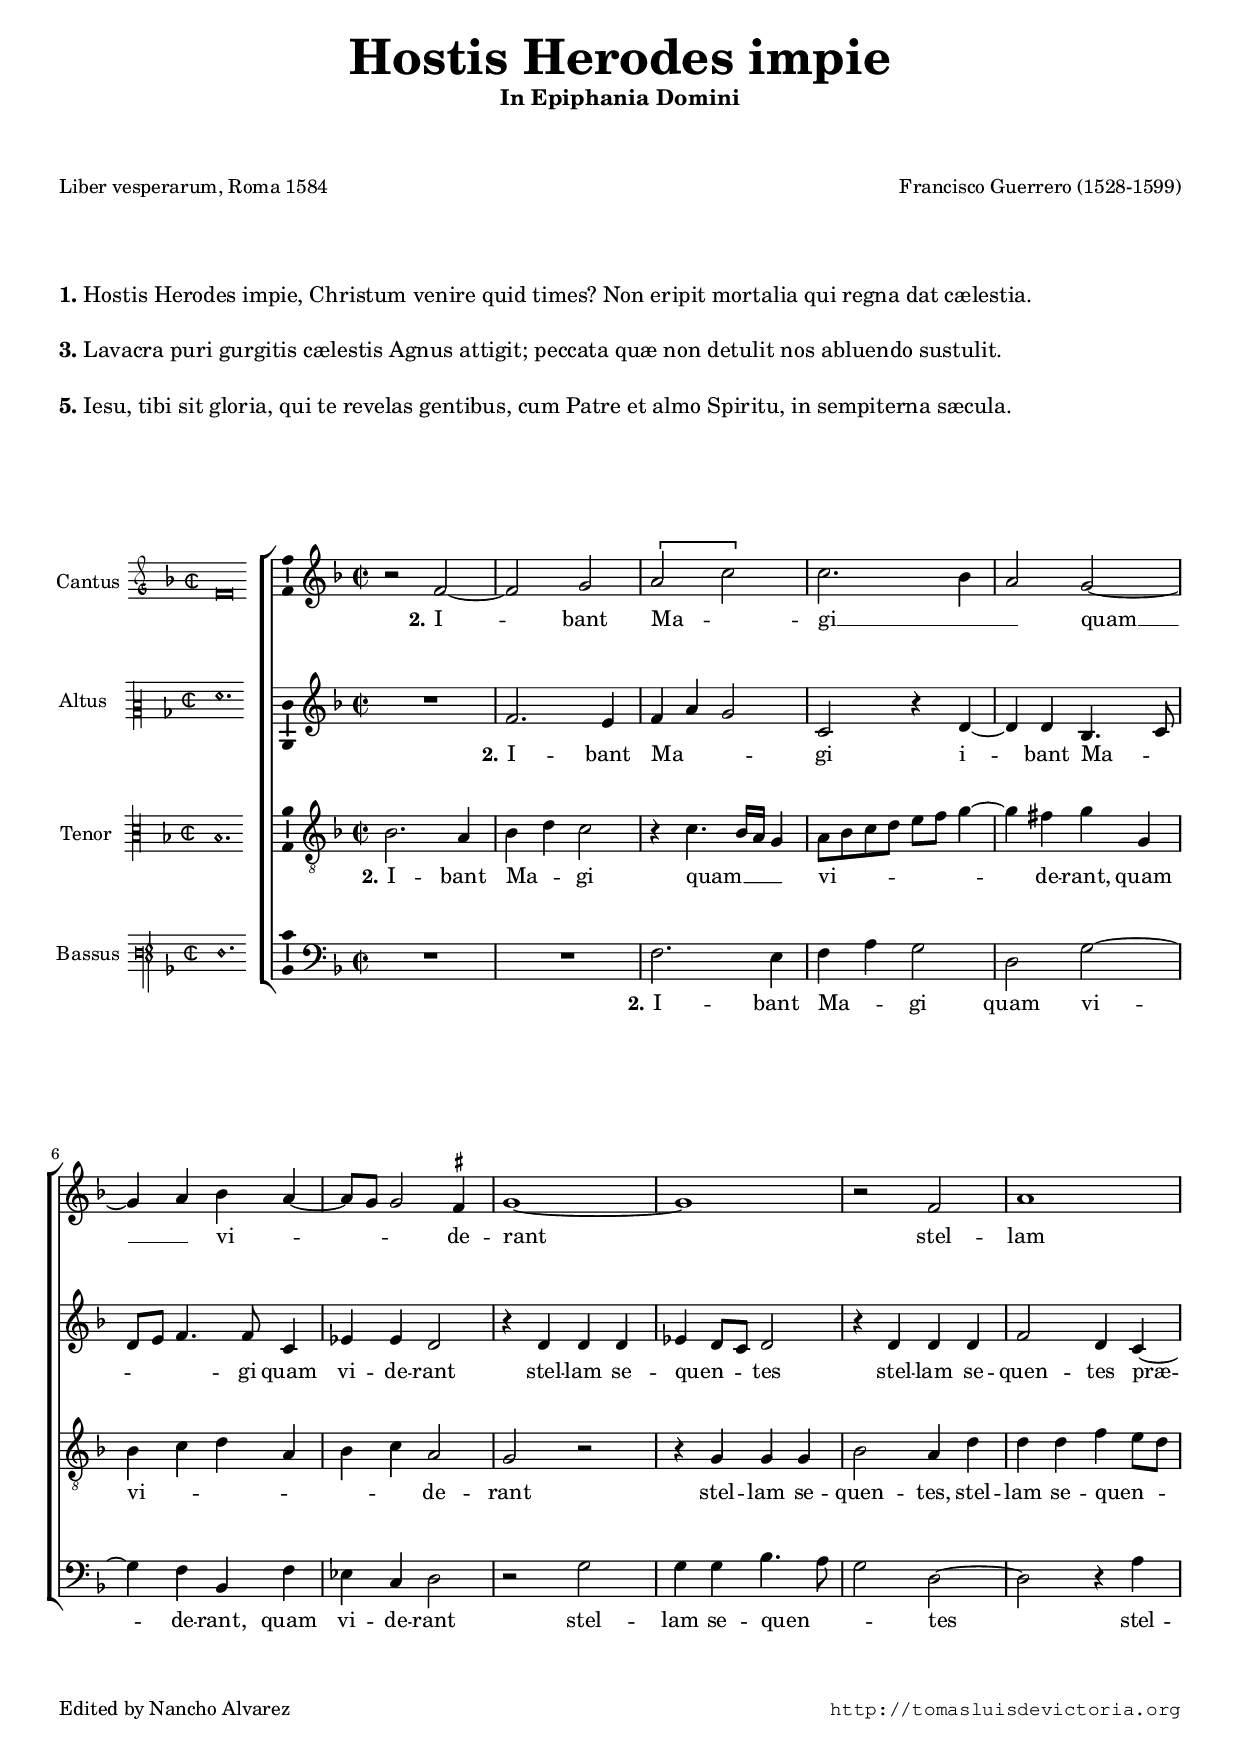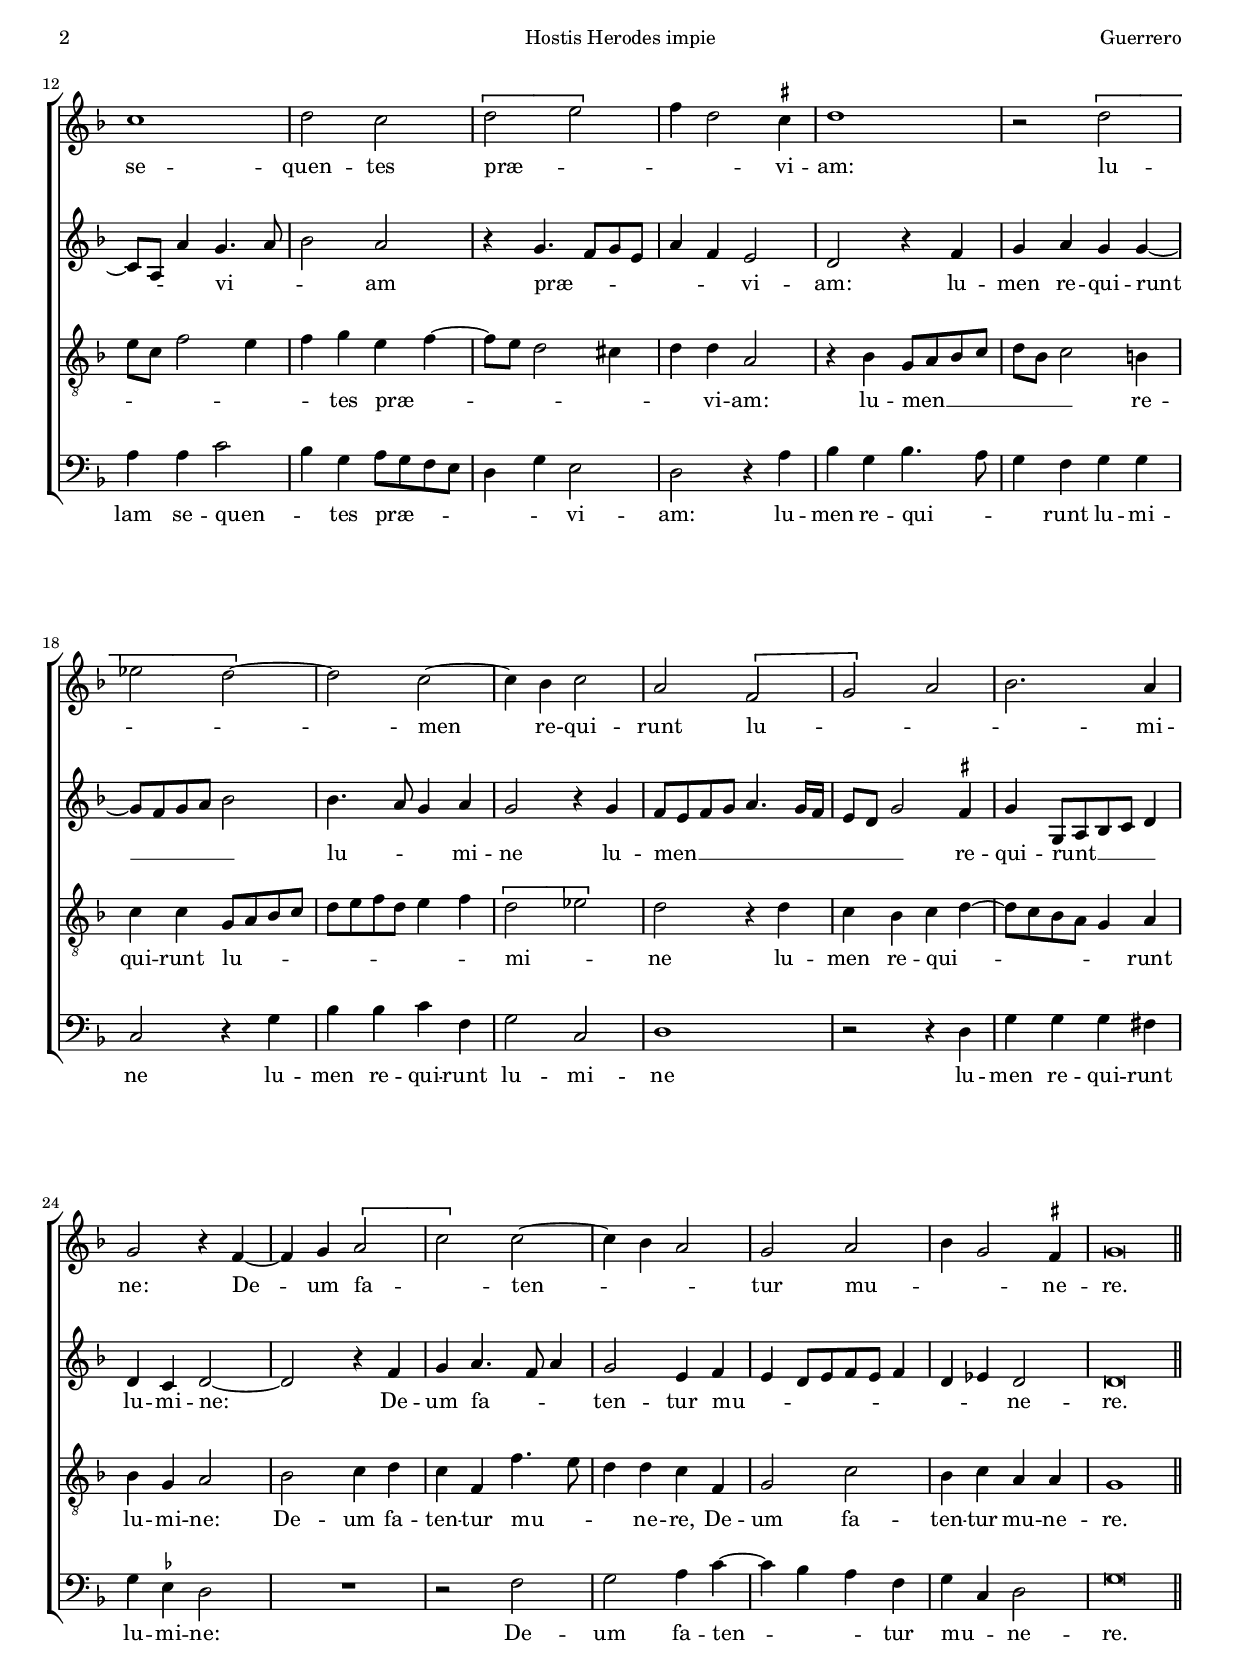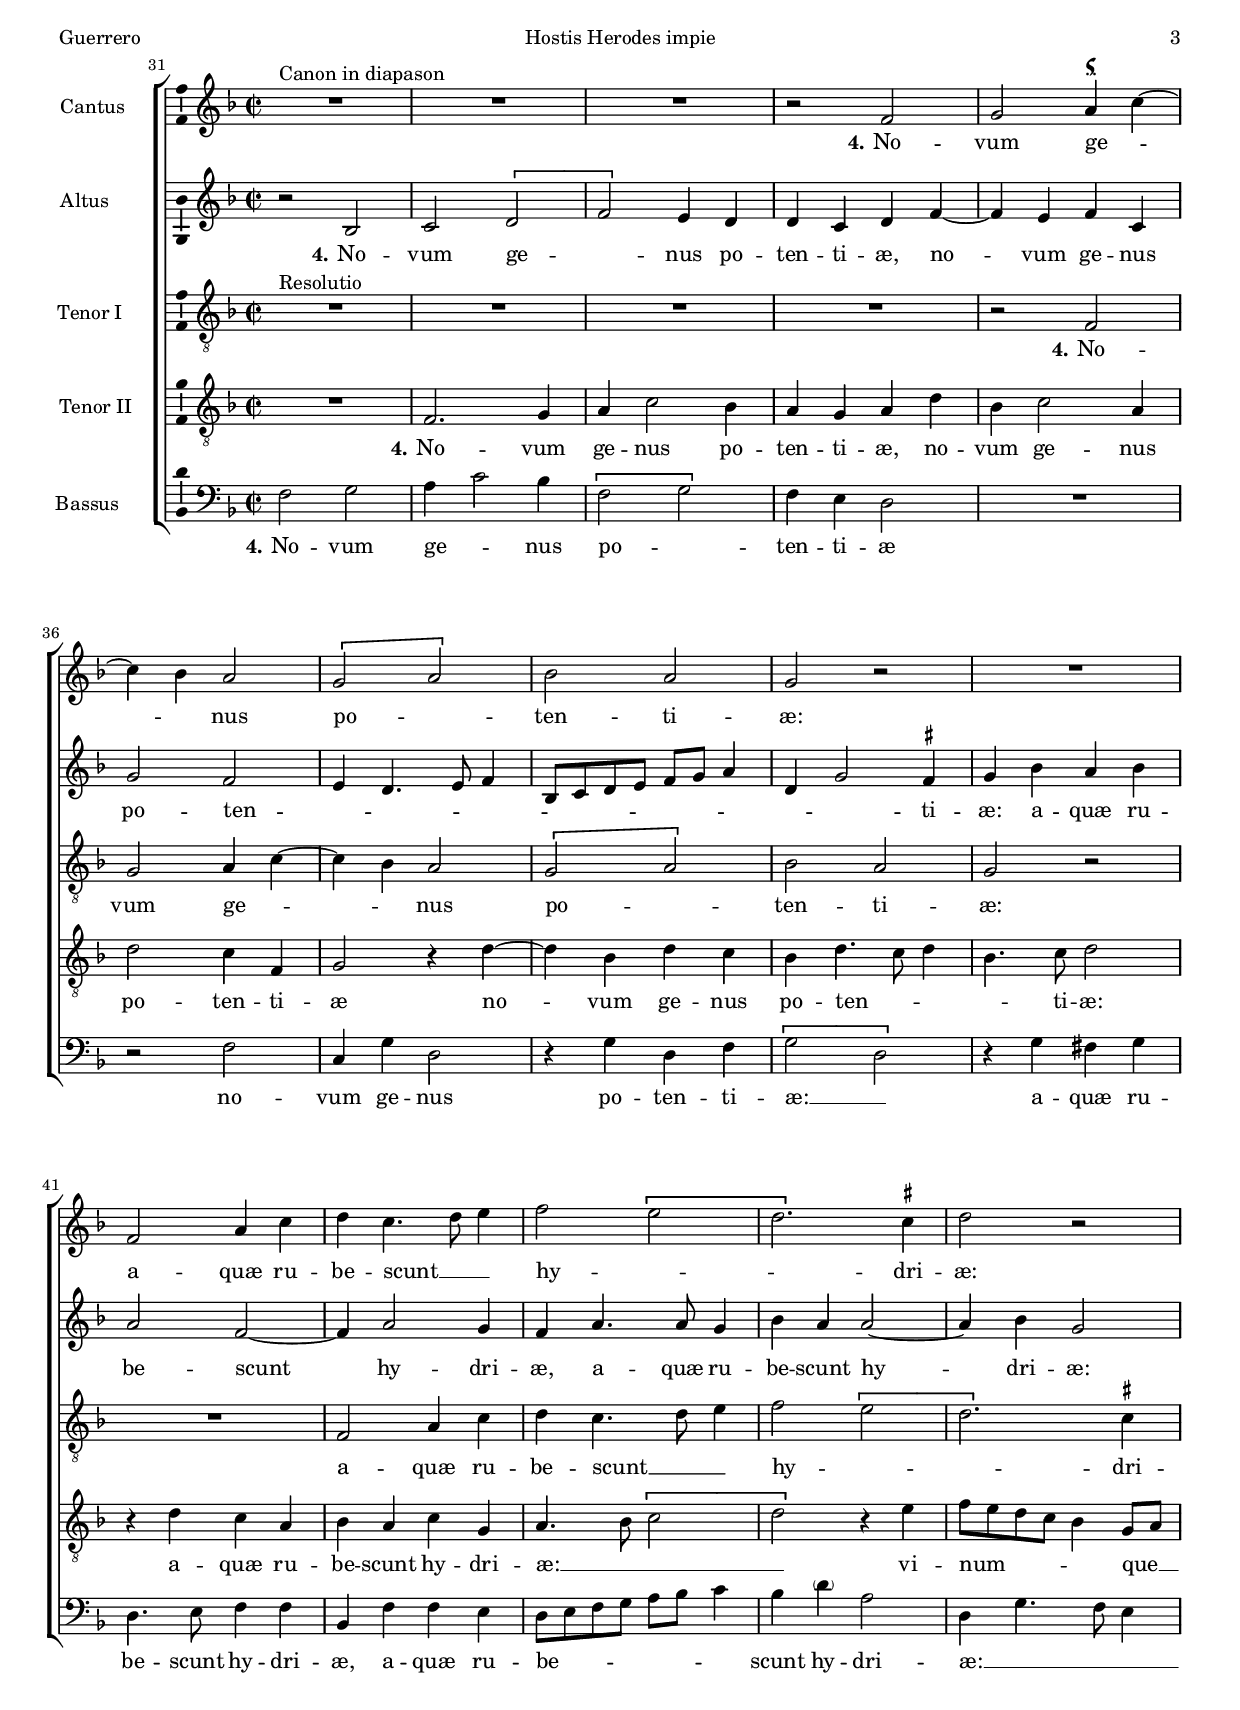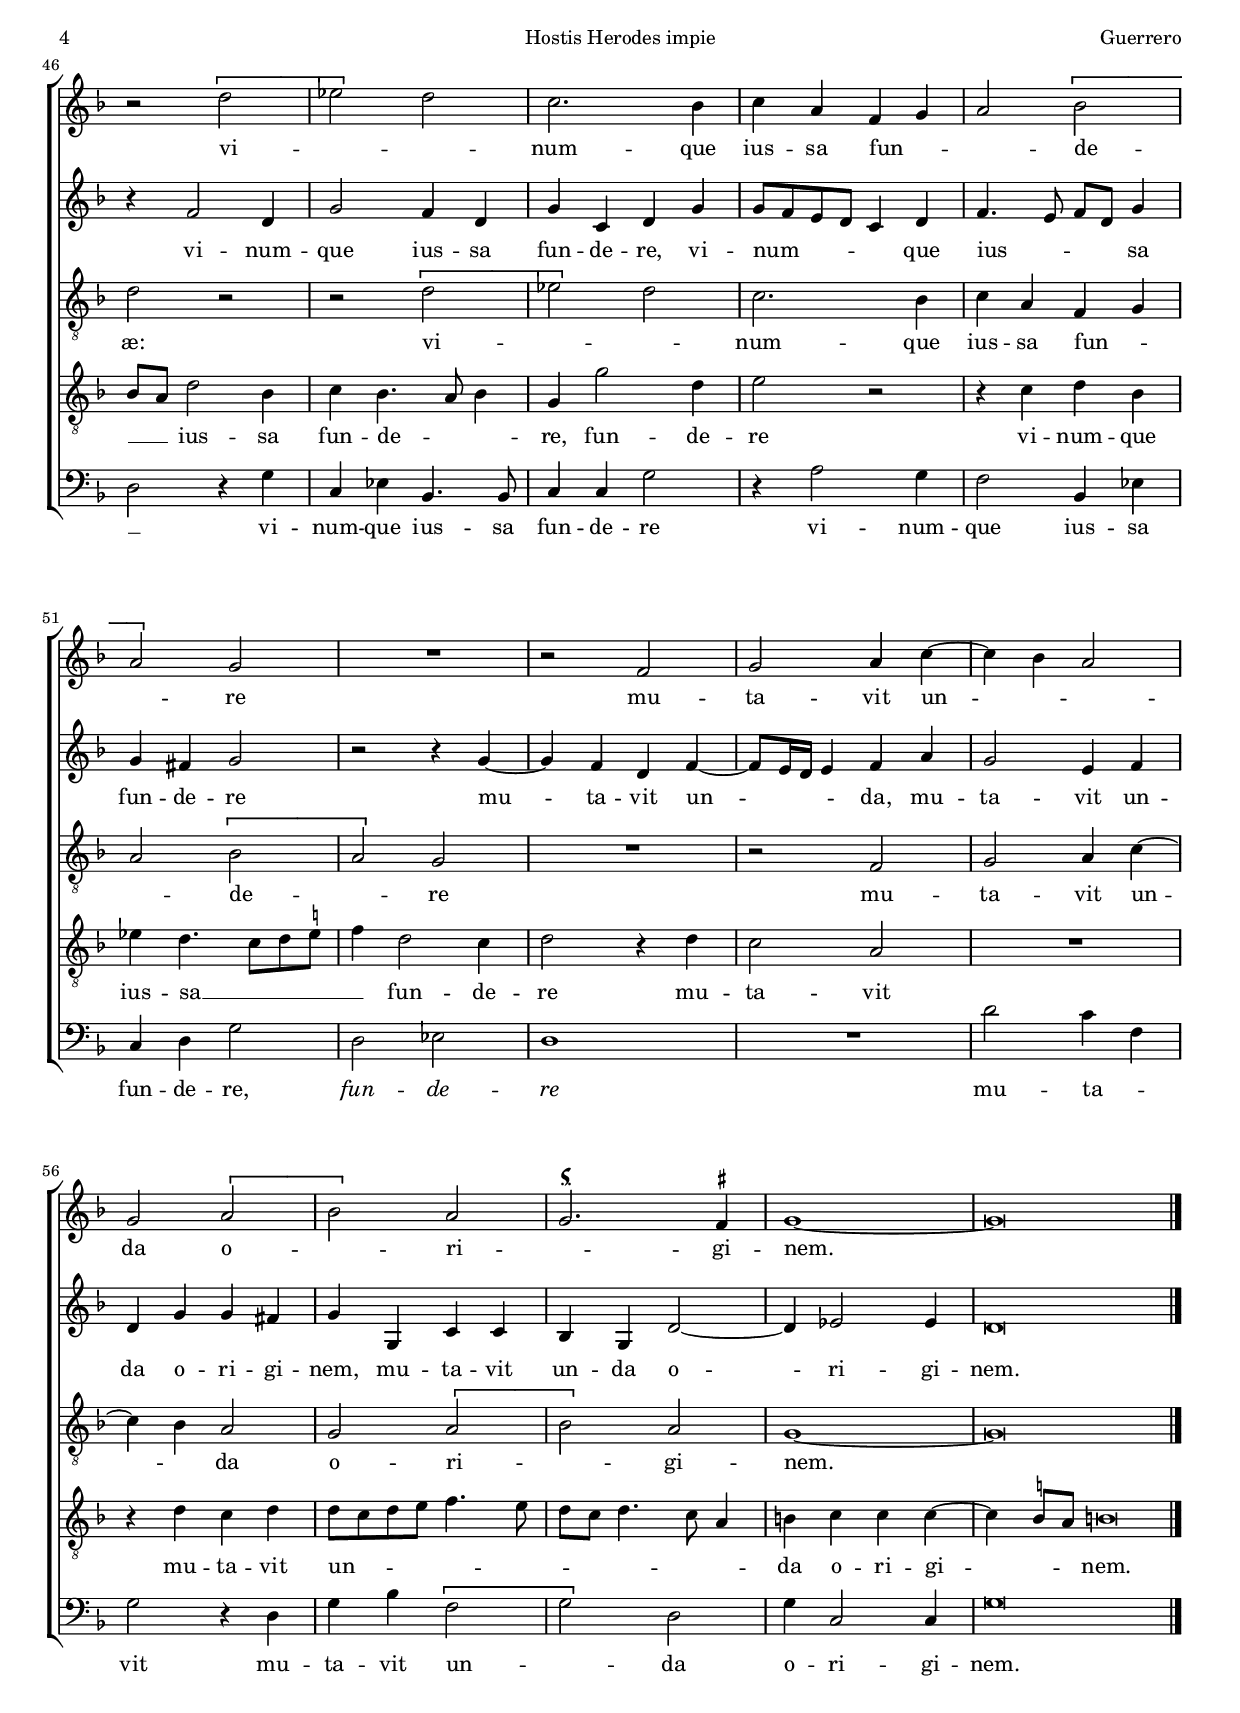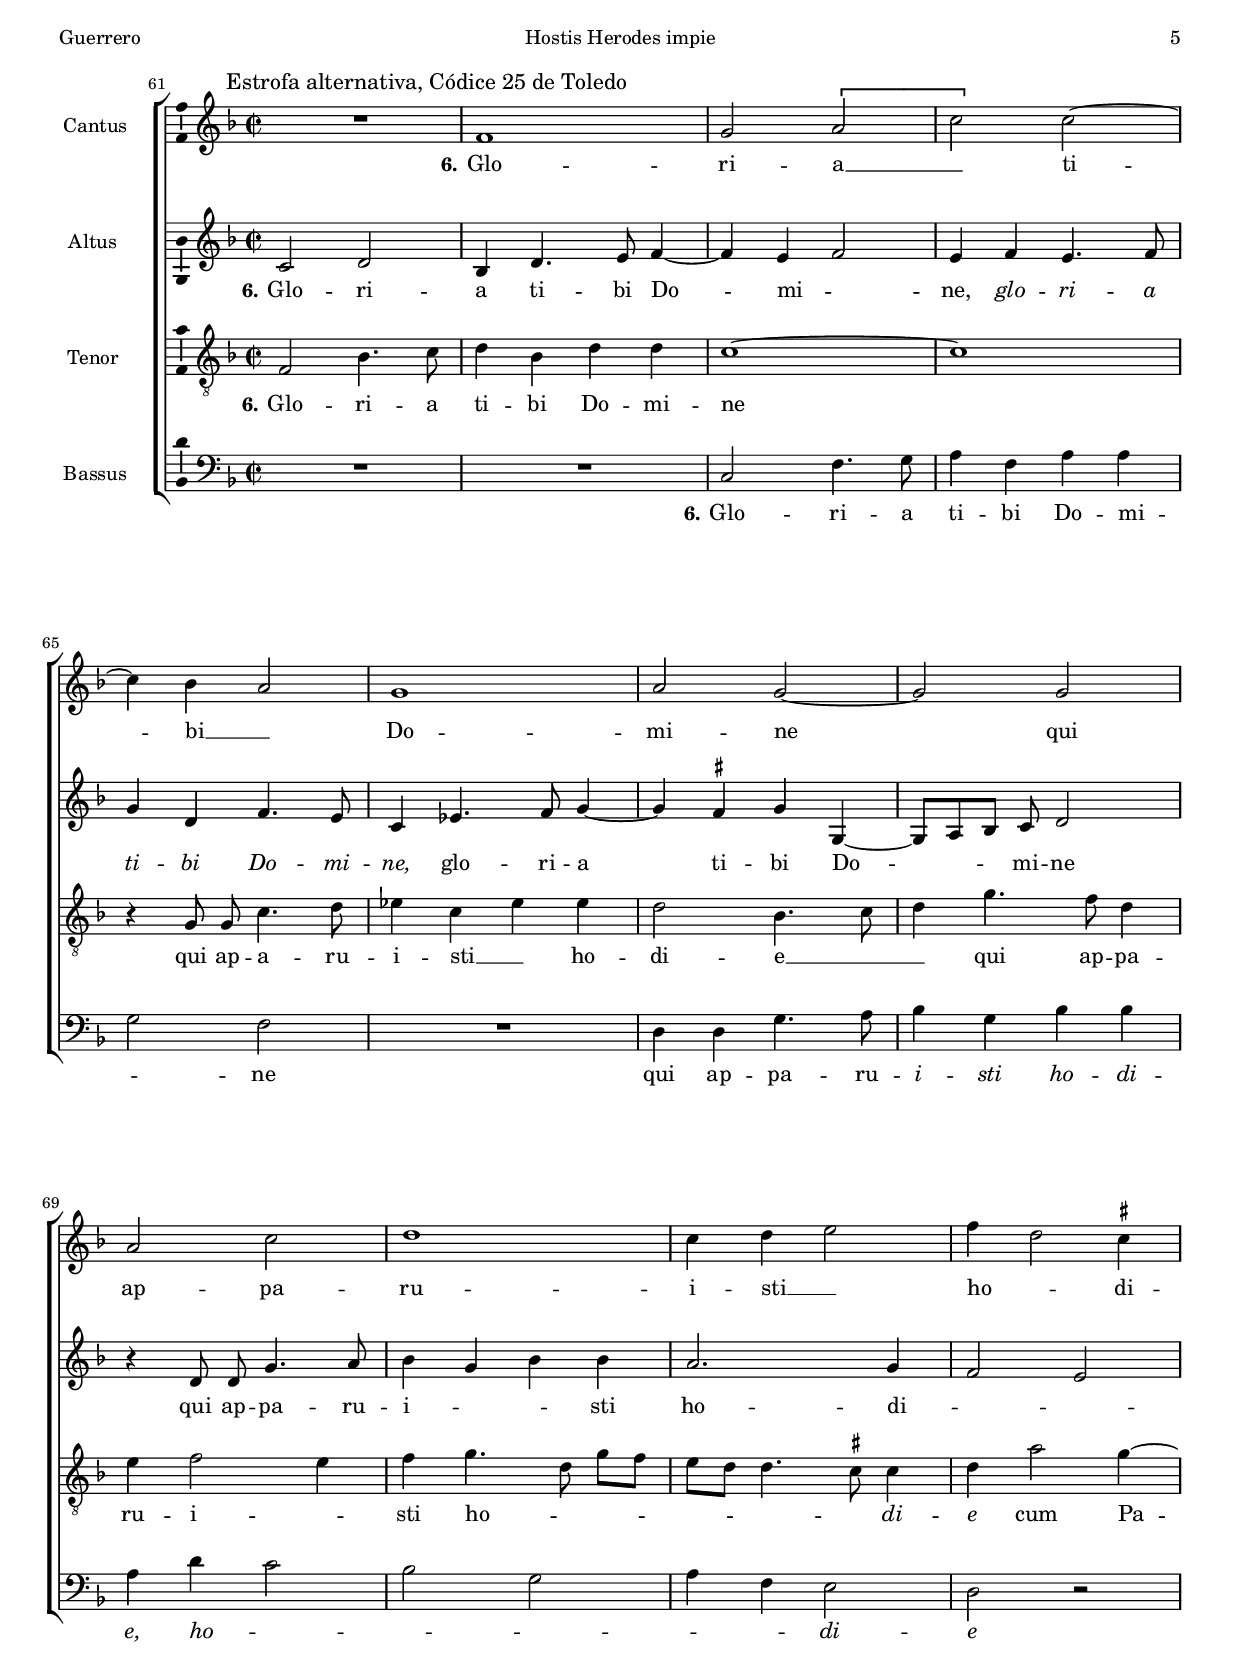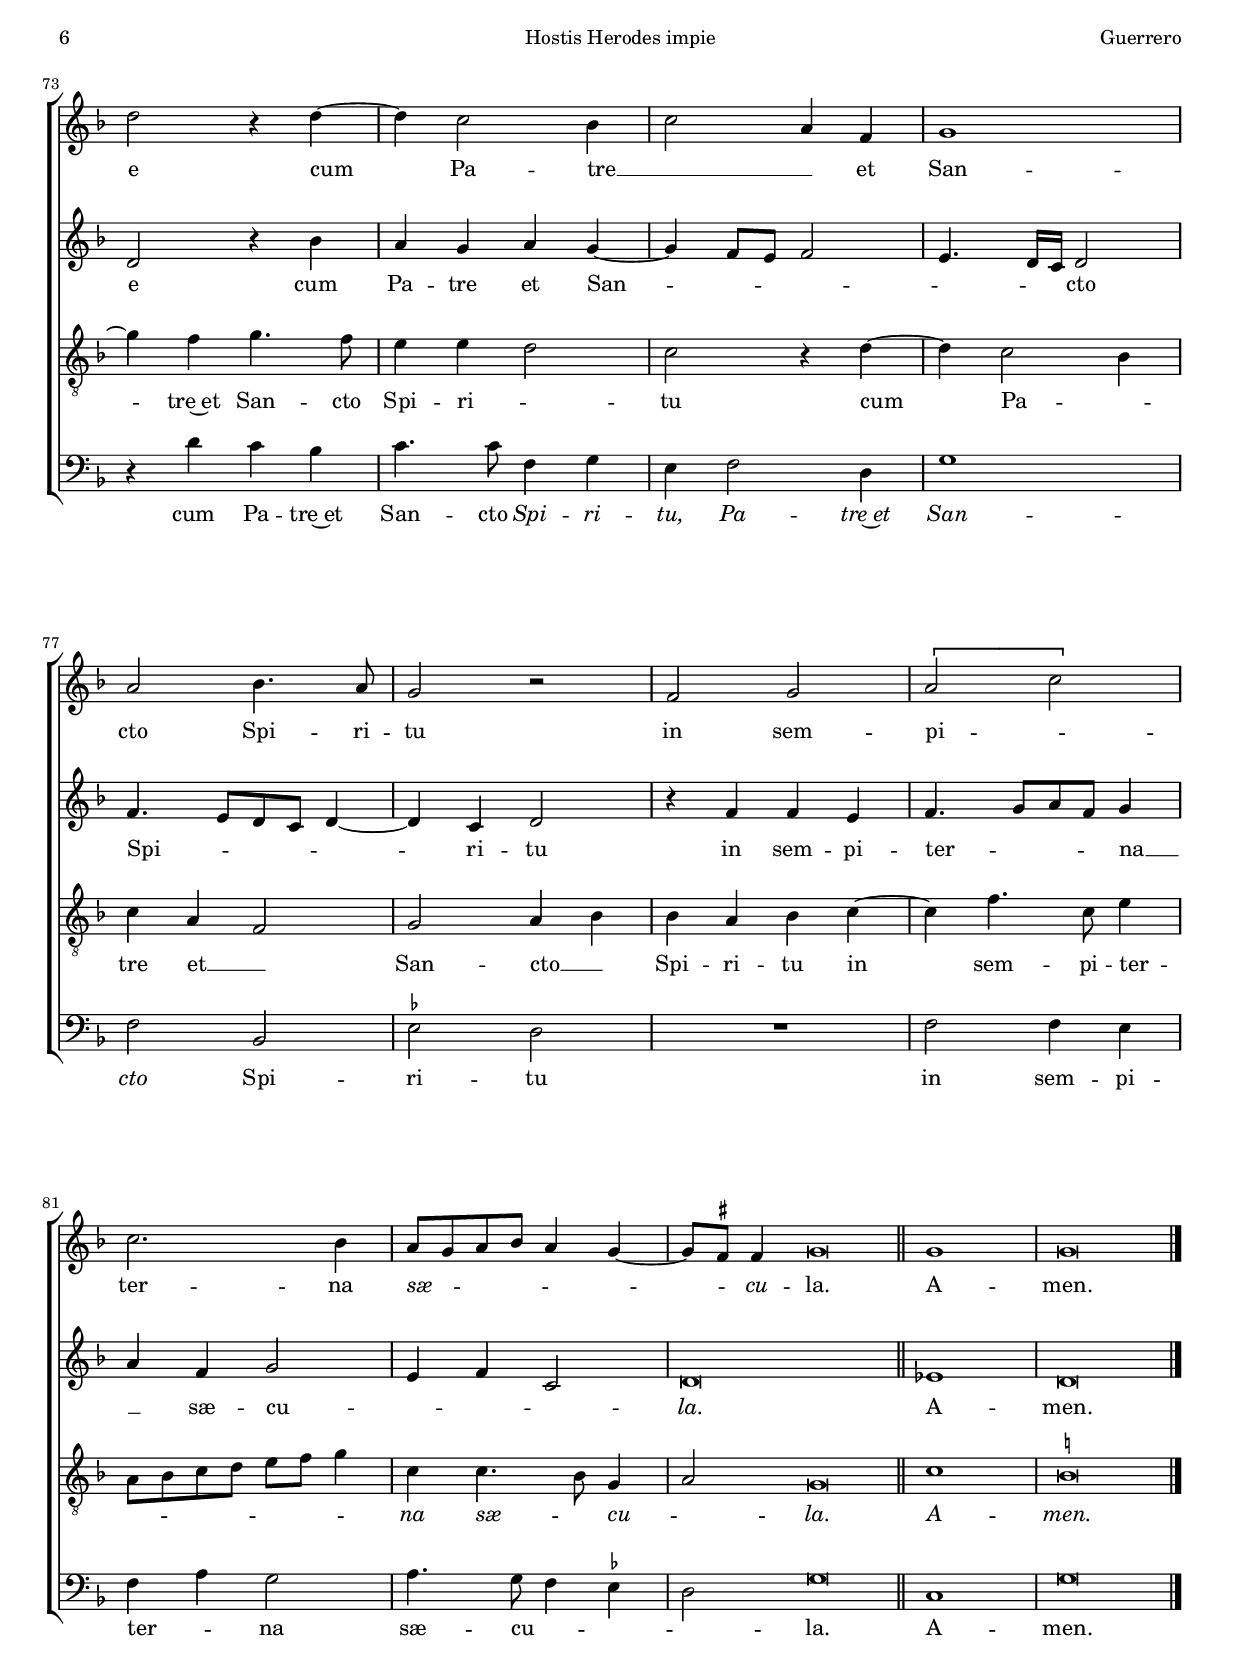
\version "2.18.0"

#(set-default-paper-size "a4")
#(set-global-staff-size 17.0)
#(ly:set-option 'point-and-click #f)
%mobile -s15.0 -i3.0

italicas=\override LyricText.font-shape = #'italic
rectas=\override LyricText.font-shape = #'upright
ss=\once \set suggestAccidentals = ##t
incipitwidth = 20
mtempo={\tempo 4 = 100}
mtempob={\tempo 4 = 50}


htitle="Hostis Herodes impie"
hcomposer="Guerrero"

\header {
	title=\markup{\fontsize #4 "Hostis Herodes impie"}
	subtitle="In Epiphania Domini"
	subsubtitle=\markup{\null \vspace #2 }
	composer="Francisco Guerrero (1528-1599)"
        pdfauthor=\composer
	poet=\markup{"Liber vesperarum, Roma 1584"}
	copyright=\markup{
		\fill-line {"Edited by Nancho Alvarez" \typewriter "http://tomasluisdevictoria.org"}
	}
%	tagline=""
}
%tablet \markup{\null \vspace #5 }
\markup{\null \vspace #3 }
\markup{\larger
\line{\bold "1." "Hostis Herodes impie, Christum venire quid times? Non eripit mortalia qui regna dat cælestia."}} 
\markup{\null \vspace #1 }
\markup{\larger
\line{\bold "3." "Lavacra puri gurgitis cælestis Agnus attigit; peccata quæ non detulit nos abluendo sustulit."}}
\markup{\null \vspace #1 }
\markup{\larger
\line{\bold "5." "Iesu, tibi sit gloria, qui te revelas gentibus, cum Patre et almo Spiritu, in sempiterna sæcula."}}
\markup{\null \vspace #1 }

%tablet \pageBreak

global={\key f \major \time 2/2 \skip 1*30 \bar "||" }

cantus=\relative c'{
	r2 f ~
	f g 
	\[a c\]
	c2. bes4
	a2 g ~
	g4 a bes a ~
	a8 g g2 \ss fis4
	g1 ~
	g
	r2 f
	a1
	c
	d2 c
	\[d2 e\]
	f4 d2 \ss cis4
	d1
	r2 \[d 
	ees d ~ \]
	d c ~
	c4 bes c2
	a
	\[f
	g\] a
	bes2. a4
	g2 r4 f ~
	f g \[a2
	c\] c ~
	c4 bes a2
	g a
	bes4 g2 \ss fis4
	g\breve*1/2
}

altus=\relative c'{
	R1
	f2. e4
	f a g2
	c,2 r4 d ~
	d d bes4. c8
	d e f4. f8 c4
	ees4 ees d2
	r4 d d d
	ees d8 c d2
	r4 d d d
	f2 d4 c ~
	c8 a a'4 g4. a8 
	bes2 a
	r4 g4. f8 g e
	a4 f e2
	d r4 f
	g a g g ~
	g8 f g a bes2
	bes4. a8 g4 a
	g2 r4 g
	f8 e f g a4. g16 f
	e8 d g2 \ss fis4
	g4 g,8[ a bes c] d4
	d c d2 ~
	d r4 f 
	g a4. f8 a4
	g2 e4 f
	e d8[ e f e] f4 
	d ees d2
	d\breve*1/2
}

tenor=\relative c'{
	bes2. a4
	bes d c2
	r4 c4. bes16 a g4
	a8 bes c d e f g4 ~
	g fis g g,
	bes c d a
	bes c a2
	g r
	r4 g g g
	bes2 a4 d
	d d f e8 d e c f2 e4
	f g e f ~
	f8 e d2 cis4
	d d a2
	r4 bes g8 a bes c
	d bes c2 b4
	c c g8 a bes c
	d e f d e4 f
	\[d2 ees\]
	d r4 d
	c bes c d ~
	d8 c bes a g4 a
	bes g a2
	bes c4 d 
	c f, f'4. e8
	d4 d c f,
	g2 c
	bes4 c a a
	g1
}

bassus=\relative c{
	R1*2
	f2. e4
	f4 a g2
	d g ~
	g4 f bes, f'
	ees4 c d2
	r g
	g4 g bes4. a8
	g2 d ~
	d r4 a'
	a a c2
	bes4 g a8 g f e
	d4 g e2
	d r4 a'
	bes g bes4. a8
	g4 f g g
	c,2 r4 g'
	bes bes c f,
	g2 c,
	d1
	r2 r4 d
	g g g fis
	g \ss ees d2
	R1
	r2 f
	g2 a4 c ~
	c bes a f
	g c, d2
	g\breve*1/2
}

textocantus=\lyricmode{
\set stanza = "2."
I -- bant Ma -- _ gi __ _ _ quam __ _ vi -- _ _ _ de -- rant
stel -- lam se -- quen -- tes præ -- _ _ _ vi -- am:
lu -- _ _ men re -- qui -- runt lu -- _ _ _ mi -- ne:
De -- um fa -- _ ten -- _ _ tur mu -- _ _ ne -- re.
}

textoaltus=\lyricmode{
\set stanza = "2."
I -- bant Ma -- _ _ gi
i -- bant Ma -- _ _ _ _ gi quam vi -- de -- rant
stel -- lam se -- quen -- _ _ tes
stel -- lam se -- quen -- tes præ -- _ _ vi -- _ _ am
præ -- _ _ _ _ _ vi -- am:
lu -- men re -- qui -- runt __ _ _ _ _ lu -- _ _ mi -- ne
lu -- men __ _ _ _ _ _ _ _ _ _ re -- qui -- runt __ _ _ _ _ lu -- mi -- ne:
De -- um fa -- _ _ ten -- tur mu -- _ _ _ _ _ _ _ _ ne -- re.
}

textotenor=\lyricmode{
\set stanza = "2."
I -- bant Ma -- _ gi quam __ _ _ _ vi -- _ _ _ _ _ _ de -- rant,
quam vi -- _ _ _ _ _ de -- rant
stel -- lam se -- quen -- tes,
stel -- lam se -- quen -- _ _ _ _ _ _ _ tes præ -- _ _ _ _ _ vi -- am:
lu -- men __ _ _ _ _ _ _ re -- qui -- runt lu -- _ _ _ _ _ _ _ _ _ mi -- _ ne
lu -- men re -- qui -- _ _ _ _ _ runt lu -- mi -- ne:
De -- um fa -- ten -- tur mu -- _ _ ne -- re,
De -- um fa -- ten -- tur mu -- ne -- re.
}

textobassus=\lyricmode{
\set stanza = "2."
I -- bant Ma -- _ gi quam vi -- de -- rant,
quam vi -- de -- rant
stel -- lam se -- quen -- _ _ tes
stel -- lam se -- quen -- _ tes præ -- _ _ _ _ _ vi -- am:
lu -- men re -- qui -- _ _ runt lu -- mi -- ne
lu -- men re -- qui -- runt lu -- mi -- ne
lu -- men re -- qui -- runt lu -- mi -- ne:
De -- um fa -- ten -- _ _ tur mu -- _ ne -- re.
}

incipitcantus=\markup{
	\score{
		{ 
		\set Staff.instrumentName="Cantus "
		\override NoteHead.style = #'neomensural
		\override Rest.style = #'neomensural
		\override Staff.TimeSignature.style = #'neomensural
		\cadenzaOn 
		\clef "petrucci-g"
		\key f \major
		\time 2/2
		f'\breve
		} 
	\layout {
		\context {\Voice
			\remove Ligature_bracket_engraver
			\consists Mensural_ligature_engraver
		}
		line-width=\incipitwidth
		indent = 0
	}
	}
}

incipitaltus=\markup{
	\score{
		{ 
		\set Staff.instrumentName="Altus   "
		\override NoteHead.style = #'neomensural
		\override Rest.style = #'neomensural
		\override Staff.TimeSignature.style = #'neomensural
		\cadenzaOn 
		\clef "petrucci-c2"
		\key f \major
		\time 2/2
		f'1.
		} 
	\layout {
		\context {\Voice
			\remove Ligature_bracket_engraver
			\consists Mensural_ligature_engraver
		}
		line-width=\incipitwidth
		indent = 0
	}
	}
}

incipittenor=\markup{
	\score{
		{ 
		\set Staff.instrumentName="Tenor  "
		\override NoteHead.style = #'neomensural 
		\override Rest.style = #'neomensural
		\override Staff.TimeSignature.style = #'neomensural
		\cadenzaOn 
		\clef "petrucci-c3"
		\key f \major
		\time 2/2
		bes1.
		} 
	\layout {
		\context {\Voice
			\remove Ligature_bracket_engraver
			\consists Mensural_ligature_engraver
		}
		line-width=\incipitwidth
		indent=0
	}
	}
}

incipitbassus=\markup{
	\score{
		{ 
		\set Staff.instrumentName="Bassus "
		\override NoteHead.style = #'neomensural 
		\override Rest.style = #'neomensural
		\override Staff.TimeSignature.style = #'neomensural
		\cadenzaOn 
		\clef "petrucci-f3"
		\key f \major
		\time 2/2
		f1.
		} 
	\layout {
		\context {\Voice
			\remove Ligature_bracket_engraver
			\consists Mensural_ligature_engraver
		}
		line-width=\incipitwidth
		indent=0
	}
	}
}



\score {\transpose c' c'{
\new ChoirStaff<<

	\new Staff <<\global
	\new Voice="v1" {
		\set Staff.instrumentName=\incipitcantus
		\clef "treble"
		\cantus }
	\new Lyrics \lyricsto "v1" {\textocantus }
	>>

	\new Staff <<\global
	\new Voice="v2" {
		\set Staff.instrumentName=\incipitaltus
		\clef "treble"
		\altus }
	\new Lyrics \lyricsto "v2" {\textoaltus }
	>>
	
	\new Staff <<\global
	\new Voice="v3" {
		\set Staff.instrumentName=\incipittenor
		\clef "G_8"
		\tenor }
	\new Lyrics \lyricsto "v3" {\textotenor }
	>>

	\new Staff <<\global
	\new Voice="v4" {
		\set Staff.instrumentName=\incipitbassus
		\clef "bass"
		\bassus }
	\new Lyrics \lyricsto "v4" {\textobassus }
	>>
	
>>

	}%transpose

\layout{ 
	\context {\Lyrics 
		\override VerticalAxisGroup.minimum-Y-extent = #'(-0.0 . 0.0) 
		%\override LyricText.font-size = #1.2
		\override LyricHyphen.minimum-distance = #0.33
	}
	\context {\Score 
		\override BarNumber.padding = #2 
	}
	\context {\Voice 
		%melismaBusyProperties = #'() 
	}
	%\context { \Staff \RemoveEmptyStaves }
	\context {\Staff 
		\override VerticalAxisGroup.staff-staff-spacing =
			#'((basic-distance . 11) (minimum-distance . 0) (padding . 1))
		\consists Ambitus_engraver 
		\override LigatureBracket.padding = #1
	}
}

%\midi {}

}

%%%%%%%%%%%%%%%%%%%%%%%%%%%%%%%%%%%%%%%%%%%%%%%%%%%%%%%%%%%%%%%%%%%%%%%
global={\key f \major \time 2/2 \skip 1*30 \bar "|." }


cantus=\relative c'{
	\set Score.currentBarNumber = #31 \bar ""
	\override TextScript.padding = #0.4
	s4*0^\markup{"Canon in diapason"}
	R1*3
	r2 f
	g a4^\markup{\hspace #.7 \smaller \smaller \musicglyph #"scripts.usignumcongruentiae"} c ~
	c bes a2
	\[g2 a\]
	bes2 a
	g r
	R1
	f2 a4 c
	d4 c4. d8 e4
	f2 \[e
	d2.\] \ss cis4
	d2 r
	r \[d
	ees\] d
	c2. bes4
	c a f g
	a2 \[bes
	a\] g
	R1
	r2 f
	g a4 c ~
	c bes a2
	g \[a
	bes\] a
	g2.^\markup{\hspace #.7 \smaller \smaller \musicglyph #"scripts.usignumcongruentiae"} \ss fis4
	g1 ~
	g\breve*1/2
}

altus=\relative c'{
	r2 bes
	c \[d 
	f\] e4 d
	d c d f ~
	f e f c
	g'2 f
	e4 d4. e8 f4
	bes,8 c d e f g a4
	d, g2 \ss fis4
	g4 bes a bes
	a2 f ~
	f4 a2 g4
	f a4. a8 g4
	bes a a2 ~
	a4 bes g2
	r4 f2 d4
	g2 f4 d
	g4 c, d g
	g8 f e d c4 d
	f4. e8 f d g4
	g4 fis g2
	r2 r4 g ~
	g f d f ~
	f8 e16 d e4 f a
	g2 e4 f
	d g g fis
	g g, c c
	bes g d'2 ~
	d4 ees2 ees4
	d\breve*1/2
}

tenor=\relative c{
        \once \override TextScript.padding = #.6
        s4*0^\markup{"Resolutio"}
	R1*4
	r2 f
	g a4 c ~
	c bes a2
	\[g2 a\]
	bes2 a
	g r
	R1
	f2 a4 c
	d4 c4. d8 e4
	f2 \[e
	d2.\] \ss cis4
	d2 r
	r \[d
	ees\] d
	c2. bes4
	c a f g
	a2 \[bes
	a\] g
	R1
	r2 f
	g a4 c ~
	c bes a2
	g \[a
	bes\] a
	g1 ~
	g\breve*1/2
}

tenordos=\relative c{
	R1
	f2. g4
	a c2 bes4
	a4 g a d
	bes c2 a4
	d2 c4 f, 
	g2 r4 d' ~
	d bes d c
	bes d4. c8 d4
	bes4. c8 d2
	r4 d c a
	bes a c g
	a4. bes8 \[c2
	d\] r4 e
	f8 e d c bes4 g8 a
	bes a d2 bes4
	c bes4. a8 bes4
	g4 g'2d4
	e2 r
	r4 c d bes
	ees4 d4. c8 d \ss e
	f4 d2 c4
	d2 r4 d
	c2 a
	R1
	r4 d c d
	d8 c d e f4. e8
	d8 c d4. c8 a4
	b c c c ~
	c \ss b8 a b!\breve*1/4
}

bassus=\relative c{
	f2 g
	a4 c2 bes4
	\[f2 g\]
	f4 e d2
	R1
	r2 f
	c4 g' d2
	r4 g d f
	\[g2 d\]
	r4 g fis g
	d4. e8 f4 f
	bes, f' f e
	d8 e f g a bes c4
	bes \parenthesize d a2 %! c
	d,4 g4. f8 e4
	d2 r4 g
	c, ees bes4. bes8
	c4 c g'2
	r4 a2 g4
	f2 bes,4 ees
	c4 d g2
	d ees
	d1
	R1
	d'2 c4 f,
	g2 r4 d
	g bes \[f2
	g\] d
	g4 c,2 c4
	g'\breve*1/2
}

textocantus=\lyricmode{
\set stanza = "4."
No -- vum ge -- _ _ nus po -- _ ten -- ti -- æ:
a -- quæ ru -- be -- scunt __ _ _ hy -- _ _ dri -- æ:
vi -- _ _ num -- que ius -- sa fun -- _ _ de -- _ re
mu -- ta -- vit un -- _ _ da o -- _ ri -- _ gi -- nem.
}

textoaltus=\lyricmode{
\set stanza = "4."
No -- vum ge -- _ nus po -- ten -- ti -- æ,
no -- vum ge -- nus po -- ten -- _ _ _ _ _ _ _ _ _ _ _ _ _ ti -- æ:
a -- quæ ru -- be -- scunt hy -- dri -- æ,
a -- quæ ru -- be -- scunt hy -- dri -- æ:
vi -- num -- que ius -- sa fun -- de -- re,
vi -- num -- _ _ _ _ que ius -- _ _ _ sa fun -- de -- re
mu -- ta -- vit un -- _ _ _ da,
mu -- ta -- vit un -- da o -- ri -- gi -- nem,
mu -- ta -- vit un -- da o -- ri -- gi -- nem.
}

textotenor=\lyricmode{
\set stanza = "4."
No -- vum ge -- _ _ nus po -- _ ten -- ti -- æ:
a -- quæ ru -- be -- scunt __ _ _ hy -- _ _ dri -- æ:
vi -- _ _ num -- que ius -- sa fun -- _ _ de -- _ re
mu -- ta -- vit un -- _ da o -- ri -- _ gi -- nem.
}

textotenordos=\lyricmode{
\set stanza = "4."
No -- vum ge -- nus po -- ten -- ti -- æ,
no -- vum ge -- nus po -- ten -- ti -- æ
no -- vum ge -- nus po -- ten -- _ _ _ ti -- æ:
a -- quæ ru -- be -- scunt hy -- dri -- æ: __ _ _ _ 
vi -- num -- _ _ _ _ que __ _ _ _ ius -- sa fun -- de -- _ _ re,
fun -- de -- re
vi -- num -- que ius -- sa __ _ _ _ _ fun -- de -- re
mu -- ta -- vit
mu -- ta -- vit un -- _ _ _ _ _ _ _ _ _ _ da o -- ri -- gi -- _ _ nem.
}

textobassus=\lyricmode{
\set stanza = "4."
No -- vum ge -- _ nus po -- _ ten -- ti -- æ
no -- vum ge -- nus po -- ten -- ti -- æ: __ _
a -- quæ ru -- be -- scunt hy -- dri -- æ,
a -- quæ ru -- be -- _ _ _ _ _ _ scunt hy -- dri -- æ: __ _ _ _ _ 
vi -- num -- que ius -- sa fun -- de -- re
vi -- num -- que ius -- sa fun -- de -- re,
\italicas fun -- de -- re \rectas %! mu -- ta -- vit
mu -- ta -- _ vit
mu -- ta -- vit un -- _ da o -- ri -- gi -- nem.
}


\score {\transpose c' c'{
\new ChoirStaff<<

	\new Staff <<\global
	\new Voice="v1" {
		\set Staff.instrumentName="Cantus  "
		\clef "treble"
		\cantus }
	\new Lyrics \lyricsto "v1" {\textocantus }
	>>
	
	\new Staff <<\global
	\new Voice="v2" {
		\set Staff.instrumentName="Altus     "
		\clef "treble"
		\altus }
	\new Lyrics \lyricsto "v2" {\textoaltus }
	>>
	
	\new Staff <<\global
	\new Voice="v3" {
		\set Staff.instrumentName="Tenor I   "
		\clef "G_8"
		\tenor }
	\new Lyrics \lyricsto "v3" {\textotenor }
	>>

	\new Staff <<\global
	\new Voice="v5" {
		\set Staff.instrumentName="Tenor II "
		\clef "G_8"
		\tenordos }
	\new Lyrics \lyricsto "v5" {\textotenordos }
	>>
	
	\new Staff <<\global
	\new Voice="v4" {
		\set Staff.instrumentName="Bassus    "
		\clef "bass"
		\bassus }
	\new Lyrics \lyricsto "v4" {\textobassus }
	>>
	
>>

	}%transpose

\layout{ 
        indent = 1.8\cm
        system-count = 6
	\context {\Lyrics 
		\override VerticalAxisGroup.staff-affinity = #UP
		\override VerticalAxisGroup.nonstaff-relatedstaff-spacing =
			#'((basic-distance . 0) (minimum-distance . 0) (padding . 1))
		\override LyricText.font-size = #1.2
		\override LyricHyphen.minimum-distance = #0.5
	}
	\context {\Score 
		tempoHideNote = ##t
		\override BarNumber.padding = #2 
	}
	\context {\Voice 
		%melismaBusyProperties = #'()
		%autoBeaming = ##f
	}
	\context {\Staff 
                %\RemoveEmptyStaves
                %\override VerticalAxisGroup.remove-first = ##t
		\override VerticalAxisGroup.staff-staff-spacing =
			#'((basic-distance . 11) (minimum-distance . 0) (padding . 1))
		\consists Ambitus_engraver 
		\override LigatureBracket.padding = #1
	}
}

%\midi { \mtempo }

}


%%%%%%%%%%%%%%%%%%%%%%%%%%%%%%%%%%%%%

% Códice 25 de Toledo.
% libro de coro de 1549b

%%%%%%%%%%%%%%%%%%%%%%%%%%%%%%%%%%%%%%%%%%%%%%%%%%%%%%%%%%%%%%%%%%%%%%%
global={\key f \major \time 2/2 \skip 1*23
        \bar "||" \skip 1*2 \bar "|." }


cantus=\relative c'{
	\set Score.currentBarNumber = #61 \bar ""
	\once \override TextScript.padding = #1.5
	\once \override TextScript.X-offset = #-6
	s4*0^\markup{\larger "Estrofa alternativa, Códice 25 de Toledo"}
	R1
	f1
	g2 \[a
	c\] c ~
	c4 bes a2
	g1
	a2 g ~
	g g
	a c
	d1
	c4 d e2
	f4 d2 \ss cis4
	d2 r4 d ~
	d4 c2 bes4
	c2 a4 f
	g1
	a2 bes4. a8
	g2 r
	f2 g
	\[a c\]
	c2. bes4
	a8 g a bes a4 g ~
	g8 \ss fis fis4 \mtempob g\breve*1/4
	\mtempo
	g1
	g\breve*1/2
}

altus=\relative c'{
	c2 d
	bes4 d4. e8 f4 ~
	f e f2
	e4 f e4. f8
	g4 d f4. e8
	c4 ees4. f8 g4 ~
	g \ss fis g4 g, ~
	g8[ a bes] c d2
	r4 d8 \noBeam d g4. a8
	bes4 g bes bes
	a2. g4
	f2 e 
	d r4 bes'
	a g a g ~
	g4 f8 e f2
	e4. d16 c d2
	f4. e8[ d c] d4 ~
	d c d2
	r4 f f e
	f4. g8[ a f] g4
	a4 f g2
	e4 f c2
	d\breve*1/2
	ees1
	d\breve*1/2
}

tenor=\relative c{
        f2 bes4. c8
        d4 bes d d
        c1 ~
        c
        r4 g8 \noBeam g c4. d8
        ees4 c ees ees
        d2 bes4. c8
        d4 g4. f8 d4
        e f2 e4
        f4 g4. d8 g[ f]
        e d d4. \ss cis8 cis4
        d4 a'2 g4 ~
        g4 f g4. f8
        e4 e d2
        c2 r4 d ~
        d c2 bes4
        c a f2
        g2 a4 bes
        bes a bes c4 ~
        c f4. c8 e4
        a,8 bes c d e f g4
        c, c4. bes8 g4
        a2 g\breve*1/4
        c1
        \ss b\breve*1/2 % editorial
}

bassus=\relative c{
        R1*2
        c2 f4. g8
        a4 f a a
        g2 f
        R1
        d4 d g4. a8
        bes4 g bes bes
        a d c2
        bes2 g
        a4 f e2
        d r
        r4 d' c bes
        c4. c8 f,4 g
        e4 f2 d4
        g1
        f2 bes,
        \ss ees2 d
        R1
        f2 f4 e
        f a g2
        a4. g8 f4 \ss ees
        d2 g\breve*1/4
        c,1
        g'\breve*1/2
}


% el texto está fatalmente aplicado
textocantus=\lyricmode{
\set stanza = "6."
Glo -- ri -- a __ _ ti -- bi __ _ Do -- mi -- ne
qui ap -- pa -- ru -- i -- sti __ _ 
ho -- _ di -- e
cum Pa -- tre __ _ _ et San -- cto
Spi -- ri -- tu
in sem -- pi -- _ ter -- na
\italicas sæ -- _ _ _ _ _ _  cu -- \rectas la.
A -- men.
}

textoaltus=\lyricmode{
\set stanza = "6."
Glo -- ri -- a ti -- bi Do -- mi -- _ ne,
\italicas
glo -- ri -- a ti -- bi Do -- mi -- ne,
\rectas
glo -- ri -- a ti -- bi Do -- _ _ mi -- ne
qui ap -- pa -- ru -- i -- _ _ sti ho -- di -- _ _ e
cum Pa -- tre et San -- _ _ _ _ _ _ cto
Spi -- _ _ _ _ ri -- tu
in sem -- pi -- ter -- _ _ _ na __ _
sæ -- cu -- _ _ _ \italicas la.
\rectas
A -- men.
}

textotenor=\lyricmode{
\set stanza = "6."
Glo -- ri -- a ti -- bi Do -- mi -- ne
qui ap -- a -- ru -- i -- sti __ _
ho -- di -- e __ _ _ 
qui ap -- pa -- ru -- i -- _ sti
ho -- _ _ _ _ _ _ _ \italicas di -- e
\rectas
cum Pa -- tre~et San -- cto Spi -- ri -- _ tu
cum Pa -- _ tre et __ _ San -- cto __ _
Spi -- ri -- tu 
in sem -- pi -- ter -- _ _ _ _ _ _ _ 
\italicas na sæ -- _ cu -- _ la.
A -- men.
}

textobassus=\lyricmode{
\set stanza = "6."
Glo -- ri -- a ti -- bi Do -- mi -- _ ne
qui ap -- pa -- ru -- \italicas i -- sti
ho -- di -- e,
ho -- _ _ _ _ _ di -- e
\rectas
cum Pa -- tre~et San -- cto
\italicas
Spi -- ri -- tu,
Pa -- tre~et San -- cto
\rectas
Spi -- ri -- tu
in sem -- pi -- ter -- _ na sæ -- cu -- _ _ _ la.
A -- men.
}


\score {\transpose c' c'{
\new ChoirStaff<<

	\new Staff <<\global
	\new Voice="v1" {
		\set Staff.instrumentName="Cantus "
		\clef "treble"
		\cantus }
	\new Lyrics \lyricsto "v1" {\textocantus }
	>>
	
	\new Staff <<\global
	\new Voice="v2" {
		\set Staff.instrumentName="Altus  "
		\clef "treble"
		\altus }
	\new Lyrics \lyricsto "v2" {\textoaltus }
	>>
	
	\new Staff <<\global
	\new Voice="v3" {
		\set Staff.instrumentName="Tenor  "
		\clef "G_8"
		\tenor }
	\new Lyrics \lyricsto "v3" {\textotenor }
	>>

	\new Staff <<\global
	\new Voice="v4" {
		\set Staff.instrumentName="Bassus "
		\clef "bass"
		\bassus }
	\new Lyrics \lyricsto "v4" {\textobassus }
	>>
	
>>

	}%transpose

\layout{ 
        indent = 1.8\cm
        system-count = 6
	\context {\Lyrics 
		\override VerticalAxisGroup.staff-affinity = #UP
		\override VerticalAxisGroup.nonstaff-relatedstaff-spacing =
			#'((basic-distance . 0) (minimum-distance . 0) (padding . 1))
		\override LyricText.font-size = #1.2
		\override LyricHyphen.minimum-distance = #0.5
	}
	\context {\Score 
		tempoHideNote = ##t
		\override BarNumber.padding = #2 
	}
	\context {\Voice 
		%melismaBusyProperties = #'()
		%autoBeaming = ##f
	}
	\context {\Staff 
                %\RemoveEmptyStaves
                %\override VerticalAxisGroup.remove-first = ##t
		\override VerticalAxisGroup.staff-staff-spacing =
			#'((basic-distance . 11) (minimum-distance . 0) (padding . 1))
		\consists Ambitus_engraver 
		\override LigatureBracket.padding = #1
	}
}

%\midi { \mtempo }

}




\paper{
	evenHeaderMarkup=\markup  \fill-line { \fromproperty #'page:page-number-string \htitle \hcomposer }
	oddHeaderMarkup= \markup  \fill-line { \on-the-fly #not-first-page \hcomposer \on-the-fly #not-first-page \htitle \on-the-fly #not-first-page \fromproperty #'page:page-number-string }
	%system-count=20
	%page-count = 4
	ragged-last-bottom = ##f
	indent=3.6\cm
	system-system-spacing =
	#'((basic-distance . 20) (minimum-distance . 0) (padding . 5))
	top-system-spacing = % header
	#'((basic-distance . 9) (minimum-distance . 0) (padding . 0))
	last-bottom-spacing = % footer
	#'((basic-distance . 12) (minimum-distance . 0) (padding . 0))
	markup-system-spacing.padding = #1.5
}
